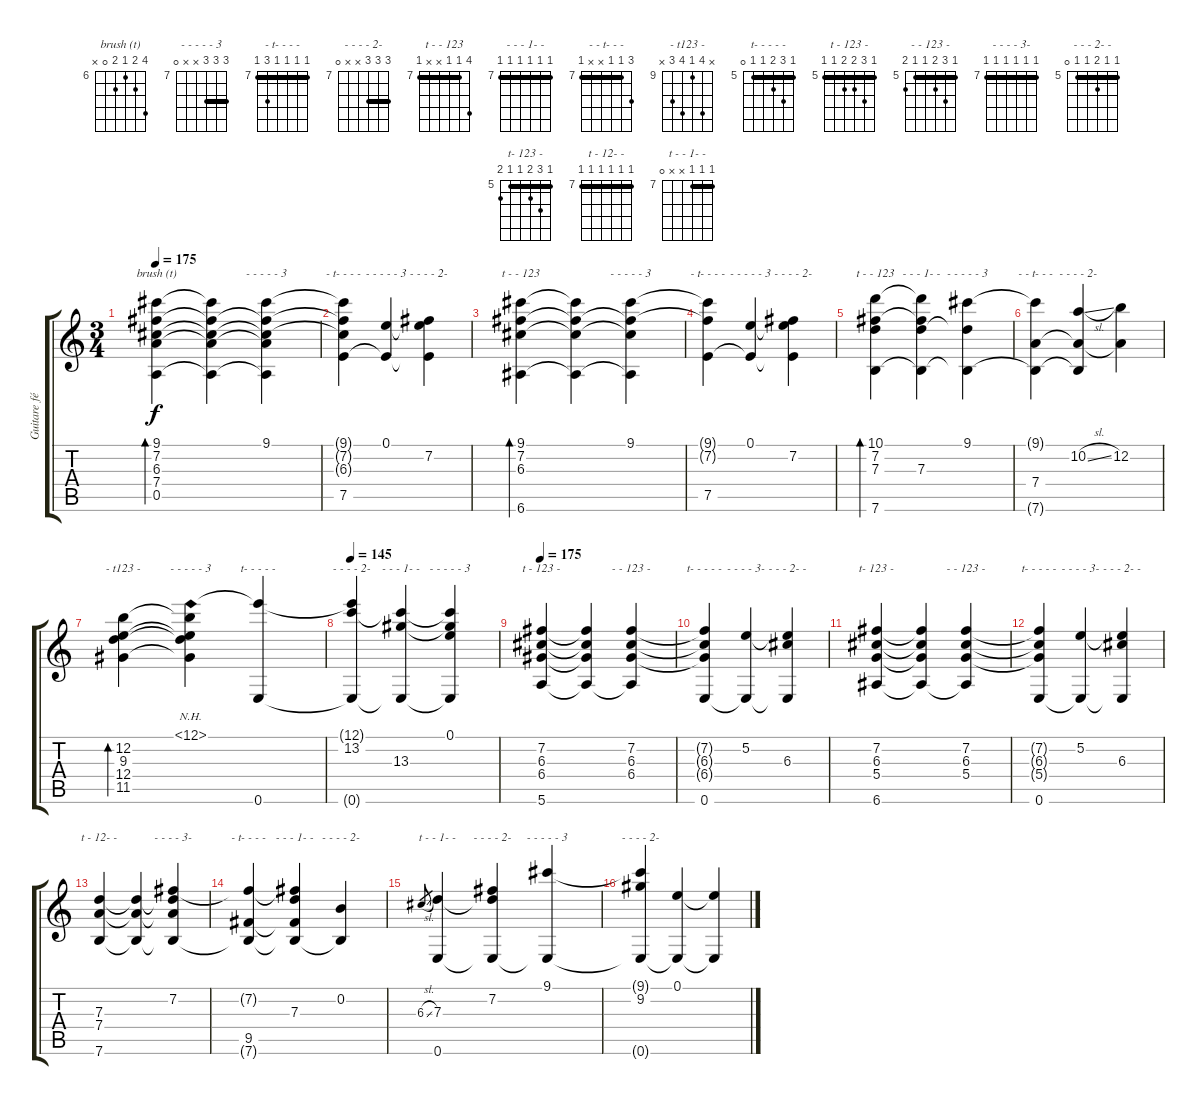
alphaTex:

\track ("Guitare février 2003" "Guitare fé") {instrument acousticguitarnylon}
\staff {score tabs}
\tuning (E4 B3 G3 D3 A2 E2) {hide}
\chord ("brush (t)" 9 7 6 7 0 x) {firstfret 6}
\chord ("- - - - - 3" 9 7 6 7 0 x) {firstfret 6}
\chord ("- t- - - -" 9 7 6 x 7 x) {firstfret 6}
\chord ("- - - - - 3" 0 7 6 x 7 x) {firstfret 6}
\chord ("- - - - 2-" 0 7 6 x 7 x) {firstfret 6}
\chord ("t - - 123" 9 7 6 x x 6) {firstfret 6 barre 6}
\chord ("- - - - - 3" 9 7 6 x x 6) {firstfret 6 barre 6}
\chord ("- t- - - -" 9 7 x x 7 x) {firstfret 6}
\chord ("- - - - - 3" 0 7 x x 7 x) {firstfret 6}
\chord ("- - - - 2-" 0 7 x x 7 x) {firstfret 6}
\chord ("t - - 123" 10 7 7 x x 7) {firstfret 7 barre 7}
\chord ("- - - 1- -" 10 7 7 x x 7) {firstfret 7 barre 7}
\chord ("- - - - - 3" 9 7 7 x x 7) {firstfret 7 barre 7}
\chord ("- - t- - -" 9 7 7 x x 7) {firstfret 7 barre 7}
\chord ("- - - - 2-" 9 10 7 x x 7) {firstfret 7 barre 7}
\chord ("- t123 -" x 12 9 12 11 x) {firstfret 9}
\chord ("- - - - - 3" 12 12 9 12 11 x) {firstfret 9 barre 12}
\chord ("t- - - - -" x x x x x 0)
\chord ("- - - - 2-" 0 13 13 x x x) {firstfret 12}
\chord ("- - - 1- -" 0 13 13 x x x) {firstfret 12}
\chord ("- - - - - 3" 0 x x x x x)
\chord ("t - 123 -" 5 7 6 6 5 5) {firstfret 5 barre 5}
\chord ("- - 123 -" 5 7 6 6 5 5) {firstfret 5 barre 5}
\chord ("t- - - - -" 5 7 6 6 5 0) {firstfret 5 barre 5}
\chord ("- - - - 3-" 5 5 6 6 5 0) {firstfret 5 barre 5}
\chord ("- - - 2- -" 5 5 6 6 5 0) {firstfret 5 barre 5}
\chord ("t- 123 -" 5 7 6 5 5 6) {firstfret 5 barre 5}
\chord ("- - 123 -" 5 7 6 5 5 6) {firstfret 5 barre 5}
\chord ("t- - - - -" 5 7 6 5 5 0) {firstfret 5 barre 5}
\chord ("- - - - 3-" 5 5 6 5 5 0) {firstfret 5 barre 5}
\chord ("- - - 2- -" 5 5 6 5 5 0) {firstfret 5 barre 5}
\chord ("t - 12- -" 7 7 7 7 7 7) {firstfret 7 barre 7}
\chord ("- - - - 3-" 7 7 7 7 7 7) {firstfret 7 barre 7}
\chord ("- t- - - -" 7 7 7 7 9 7) {firstfret 7 barre 7}
\chord ("- - - 1- -" 7 7 7 7 7 7) {firstfret 7 barre 7}
\chord ("- - - - 2-" x 0 x x x x)
\chord ("t - - 1- -" 7 7 7 x x 0) {firstfret 7 barre 7}
\chord ("- - - - 2-" 7 7 7 x x 0) {firstfret 7 barre 7}
\chord ("- - - - - 3" 9 9 9 x x 0) {firstfret 7 barre 9}
\chord ("- - - - 2-" 9 9 9 x x 0) {firstfret 7 barre 9}
\ts (3 4)
\tempo 175
\clef g2
\ks c
(9.1 7.2 6.3 7.4 0.5).4{bd 240 ch "brush (t)" dy f} (9.1{t} 7.2{t} 6.3{t} 7.4{t} 0.5{t}).4 (9.1 7.2{t} 6.3{t} 7.4{t} 0.5{t}).4{ch "- - - - - 3"} |
(9.1{t} 7.2{t} 6.3{t} 7.5).4{ch "- t- - - -"} (0.1 7.5{t}).4{ch "- - - - - 3"} (0.1{t} 7.2 7.5{t}).4{ch "- - - - 2-"} |
(9.1 7.2 6.3 6.6).4{bd 480 ch "t - - 123"} (9.1{t} 7.2{t} 6.3{t} 6.6{t}).4 (9.1 7.2{t} 6.3{t} 6.6{t}).4{ch "- - - - - 3"} |
(9.1{t} 7.2{t} 7.5).4{ch "- t- - - -"} (0.1 7.5{t}).4{ch "- - - - - 3"} (0.1{t} 7.2 7.5{t}).4{ch "- - - - 2-"} |
(10.1 7.2 7.3 7.6).4{bd 480 ch "t - - 123"} (10.1{t} 7.2{t} 7.3 7.6{t}).4{ch "- - - 1- -"} (9.1 7.3{t} 7.6{t}).4{ch "- - - - - 3"} |
(9.1{t} 7.4 7.6{t}).4{ch "- - t- - -"} (10.2{sl} 7.4{t} 7.6{t}).4{ch "- - - - 2-"} (12.2 7.4{t}).4 |
(12.2 9.3 12.4 11.5).4{bd 480 ch "- t123 -"} (12.1{nh} 12.2{t} 9.3{t} 12.4{t} 11.5{t}).4{ch "- - - - - 3"} (12.1{t} 0.6).4{ch "t- - - - -"} |
\tempo 145
(12.1{t} 13.2 0.6{t}).4{ch "- - - - 2-"} (13.2{t} 13.3 0.6{t}).4{ch "- - - 1- -"} (0.1 13.2{t} 13.3{t} 0.6{t}).4{ch "- - - - - 3"} |
\tempo 175
(7.2 6.3 6.4 5.6).4{ch "t - 123 -"} (7.2{t} 6.3{t} 6.4{t} 5.6{t}).4 (7.2 6.3 6.4 5.6{t}).4{ch "- - 123 -"} |
(7.2{t} 6.3{t} 6.4{t} 0.6).4{ch "t- - - - -"} (5.2 0.6{t}).4{ch "- - - - 3-"} (5.2{t} 6.3 0.6{t}).4{ch "- - - 2- -"} |
(7.2 6.3 5.4 6.6).4{ch "t- 123 -"} (7.2{t} 6.3{t} 5.4{t} 6.6{t}).4 (7.2 6.3 5.4 6.6{t}).4{ch "- - 123 -"} |
(7.2{t} 6.3{t} 5.4{t} 0.6).4{ch "t- - - - -"} (5.2 0.6{t}).4{ch "- - - - 3-"} (5.2{t} 6.3 0.6{t}).4{ch "- - - 2- -"} |
(7.3 7.4 7.6).4{ch "t - 12- -"} (7.3{t} 7.4{t} 7.6{t}).4 (7.2 7.3{t} 7.4{t} 7.6{t}).4{ch "- - - - 3-"} |
(7.2{t} 9.5 7.6{t}).4{ch "- t- - - -"} (7.2{t} 7.3 9.5{t} 7.6{t}).4{ch "- - - 1- -"} (0.2 7.6{t}).4{ch "- - - - 2-"} |
6.3{sl}.8{gr} (7.3 0.6).4{ch "t - - 1- -"} (7.2 7.3{t} 0.6{t}).4{ch "- - - - 2-"} (9.1 0.6{t}).4{ch "- - - - - 3"} |
(9.1{t} 9.2 0.6{t}).4{ch "- - - - 2-"} (0.1 0.6{t}).4 (0.1{t} 0.6{t}).4
